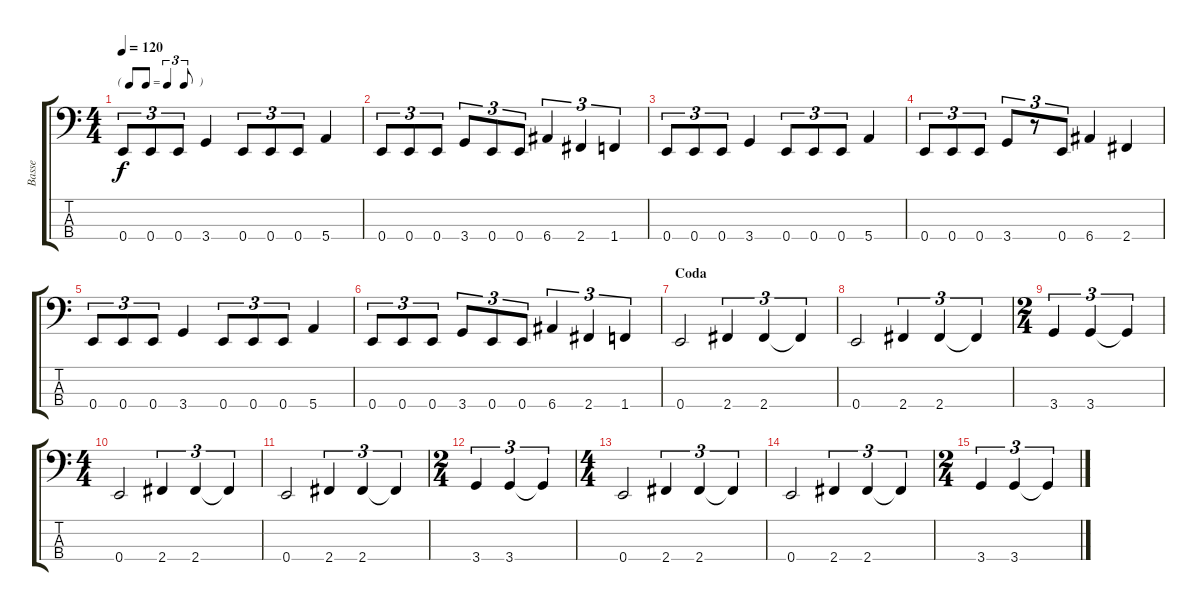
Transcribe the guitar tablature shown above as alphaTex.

\track ("Basse" "Basse") {instrument electricbasspick}
\staff {score tabs}
\tuning (G2 D2 A1 E1) {hide}
\ts (4 4)
\tf triplet8th
\tempo 120
\clef f4
\ks c
0.4.8{tu (3 2) dy f} 0.4.8{tu (3 2)} 0.4.8{tu (3 2)} 3.4.4 0.4.8{tu (3 2)} 0.4.8{tu (3 2)} 0.4.8{tu (3 2)} 5.4.4 |
0.4.8{tu (3 2)} 0.4.8{tu (3 2)} 0.4.8{tu (3 2)} 3.4.8{tu (3 2)} 0.4.8{tu (3 2)} 0.4.8{tu (3 2)} 6.4.4{tu (3 2)} 2.4.4{tu (3 2)} 1.4.4{tu (3 2)} |
0.4.8{tu (3 2)} 0.4.8{tu (3 2)} 0.4.8{tu (3 2)} 3.4.4 0.4.8{tu (3 2)} 0.4.8{tu (3 2)} 0.4.8{tu (3 2)} 5.4.4 |
0.4.8{tu (3 2)} 0.4.8{tu (3 2)} 0.4.8{tu (3 2)} 3.4.8{tu (3 2)} r.8{tu (3 2)} 0.4.8{tu (3 2)} 6.4.4 2.4.4 |
0.4.8{tu (3 2)} 0.4.8{tu (3 2)} 0.4.8{tu (3 2)} 3.4.4 0.4.8{tu (3 2)} 0.4.8{tu (3 2)} 0.4.8{tu (3 2)} 5.4.4 |
0.4.8{tu (3 2)} 0.4.8{tu (3 2)} 0.4.8{tu (3 2)} 3.4.8{tu (3 2)} 0.4.8{tu (3 2)} 0.4.8{tu (3 2)} 6.4.4{tu (3 2)} 2.4.4{tu (3 2)} 1.4.4{tu (3 2)} |
\section ("" "Coda")
0.4.2 2.4.4{tu (3 2)} 2.4.4{tu (3 2)} 2.4{t}.4{tu (3 2)} |
0.4.2 2.4.4{tu (3 2)} 2.4.4{tu (3 2)} 2.4{t}.4{tu (3 2)} |
\ts (2 4)
3.4.4{tu (3 2)} 3.4.4{tu (3 2)} 3.4{t}.4{tu (3 2)} |
\ts (4 4)
0.4.2{volume 8} 2.4.4{tu (3 2)} 2.4.4{tu (3 2)} 2.4{t}.4{tu (3 2)} |
0.4.2 2.4.4{tu (3 2)} 2.4.4{tu (3 2)} 2.4{t}.4{tu (3 2)} |
\ts (2 4)
3.4.4{tu (3 2)} 3.4.4{tu (3 2)} 3.4{t}.4{tu (3 2)} |
\ts (4 4)
0.4.2{volume 0} 2.4.4{tu (3 2)} 2.4.4{tu (3 2)} 2.4{t}.4{tu (3 2)} |
0.4.2 2.4.4{tu (3 2)} 2.4.4{tu (3 2)} 2.4{t}.4{tu (3 2)} |
\ts (2 4)
3.4.4{tu (3 2)} 3.4.4{tu (3 2)} 3.4{t}.4{tu (3 2)}
